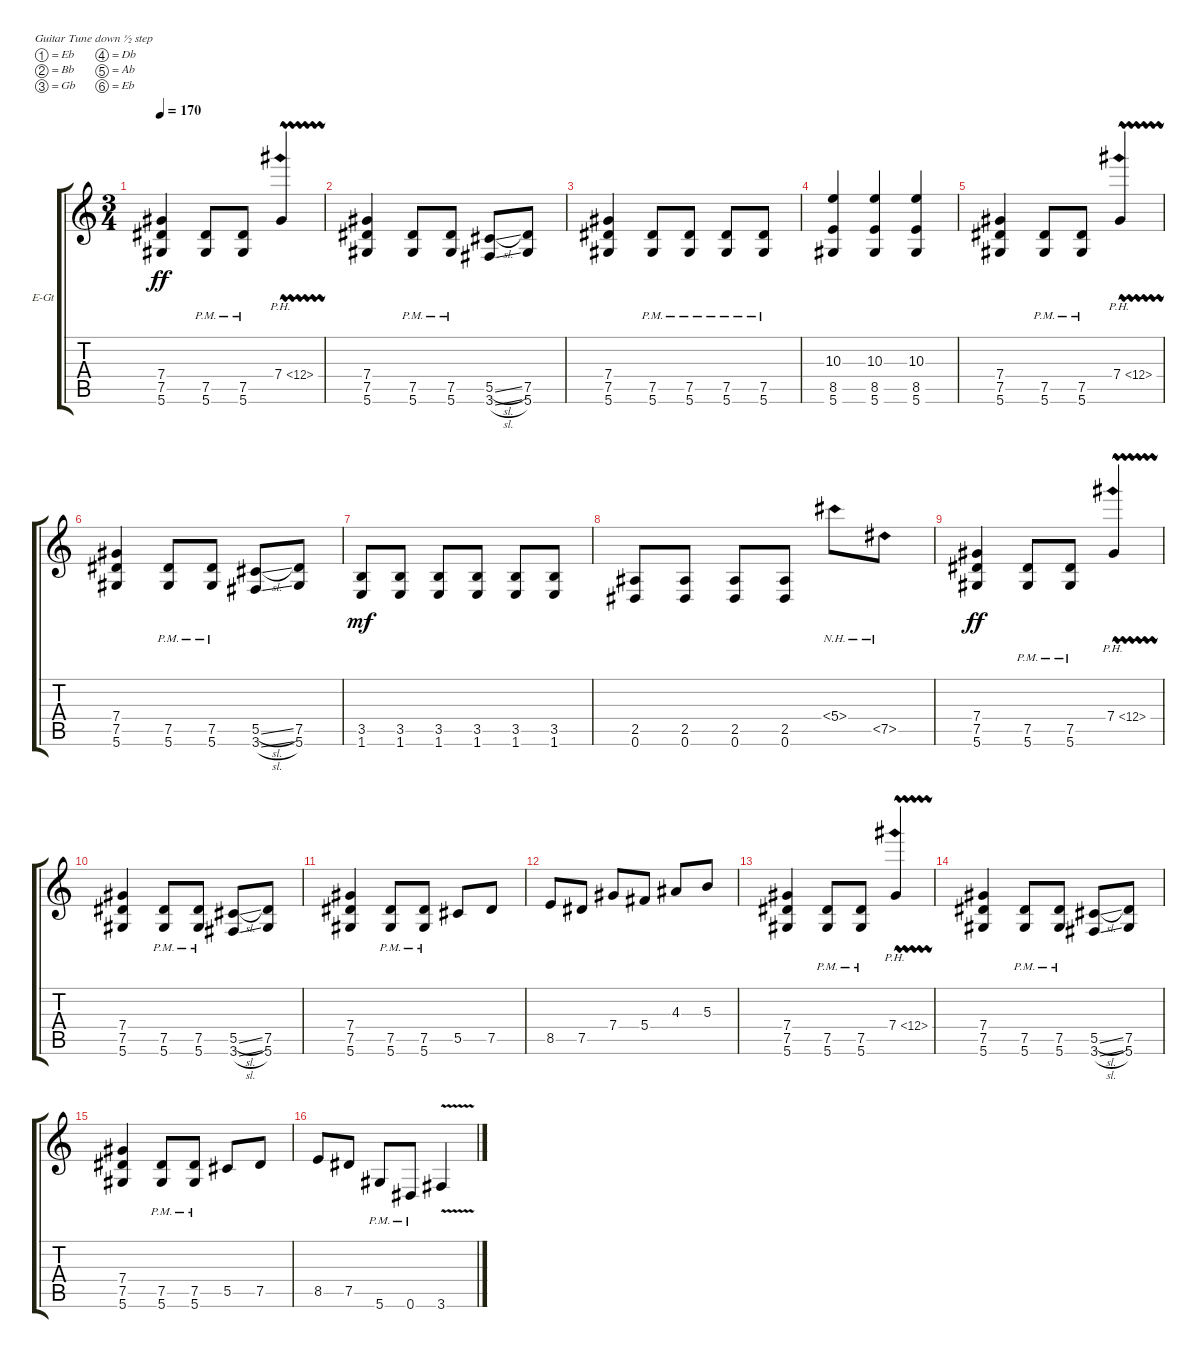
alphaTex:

\bracketExtendMode groupsimilarinstruments
\firstSystemTrackNameOrientation horizontal
\otherSystemsTrackNameOrientation horizontal
\track ("B Adam - Lead" "E-Gt") {instrument distortionguitar}
\staff {score tabs}
\tuning (Eb4 Bb3 Gb3 Db3 Ab2 Eb2)
\ts (3 4)
\tempo 170
\clef g2
\scale
0.333333
\ks c
(5.6 7.5 7.4).4{dy ff} (5.6{pm} 7.5{pm}).8 (5.6{pm} 7.5{pm}).8 7.4{ph 5 vw}.4 |
\scale
0.333333 (5.6 7.5 7.4).4 (5.6{pm} 7.5{pm}).8 (5.6{pm} 7.5{pm}).8 (3.6{sl} 5.5{sl}).8 (5.6 7.5).8 |
\scale
0.333333 (5.6 7.5 7.4).4 (5.6{pm} 7.5{pm}).8 (5.6{pm} 7.5{pm}).8 (5.6{pm} 7.5{pm}).8 (5.6{pm} 7.5{pm}).8 |
\scale
0.333333 (5.6 8.5 10.3).4 (5.6 8.5 10.3).4 (5.6 8.5 10.3).4 |
\scale
0.333333 (5.6 7.5 7.4).4 (5.6{pm} 7.5{pm}).8 (5.6{pm} 7.5{pm}).8 7.4{ph 5 vw}.4 |
\scale
0.333333 (5.6 7.5 7.4).4 (5.6{pm} 7.5{pm}).8 (5.6{pm} 7.5{pm}).8 (3.6{sl} 5.5{sl}).8 (5.6 7.5).8 |
\scale
0.333333 (1.6 3.5).8{dy mf} (1.6 3.5).8 (1.6 3.5).8 (1.6 3.5).8 (1.6 3.5).8 (1.6 3.5).8 |
\scale
0.333333 (0.6 2.5).8 (2.5 0.6).8 (2.5 0.6).8 (2.5 0.6).8 5.4{nh}.8 7.5{nh}.8 |
\scale
0.333333 (5.6 7.5 7.4).4{dy ff} (5.6{pm} 7.5{pm}).8 (5.6{pm} 7.5{pm}).8 7.4{ph 5 vw}.4 |
\scale
0.333333 (5.6 7.5 7.4).4 (5.6{pm} 7.5{pm}).8 (5.6{pm} 7.5{pm}).8 (3.6{sl} 5.5{sl}).8 (5.6 7.5).8 |
\scale
0.333333 (5.6 7.5 7.4).4 (5.6{pm} 7.5{pm}).8 (5.6{pm} 7.5{pm}).8 5.5.8 7.5.8 |
\scale
0.333333 8.5.8 7.5.8 7.4.8 5.4.8 4.3.8 5.3.8 |
\scale
0.333333 (5.6 7.5 7.4).4 (5.6{pm} 7.5{pm}).8 (5.6{pm} 7.5{pm}).8 7.4{ph 5 vw}.4 |
\scale
0.333333 (5.6 7.5 7.4).4 (5.6{pm} 7.5{pm}).8 (5.6{pm} 7.5{pm}).8 (3.6{sl} 5.5{sl}).8 (5.6 7.5).8 |
\scale
0.333333 (5.6 7.5 7.4).4 (5.6{pm} 7.5{pm}).8 (5.6{pm} 7.5{pm}).8 5.5.8 7.5.8 |
\scale
0.333333 8.5.8 7.5.8 5.6{pm}.8 0.6{pm}.8 3.6{v}.4
